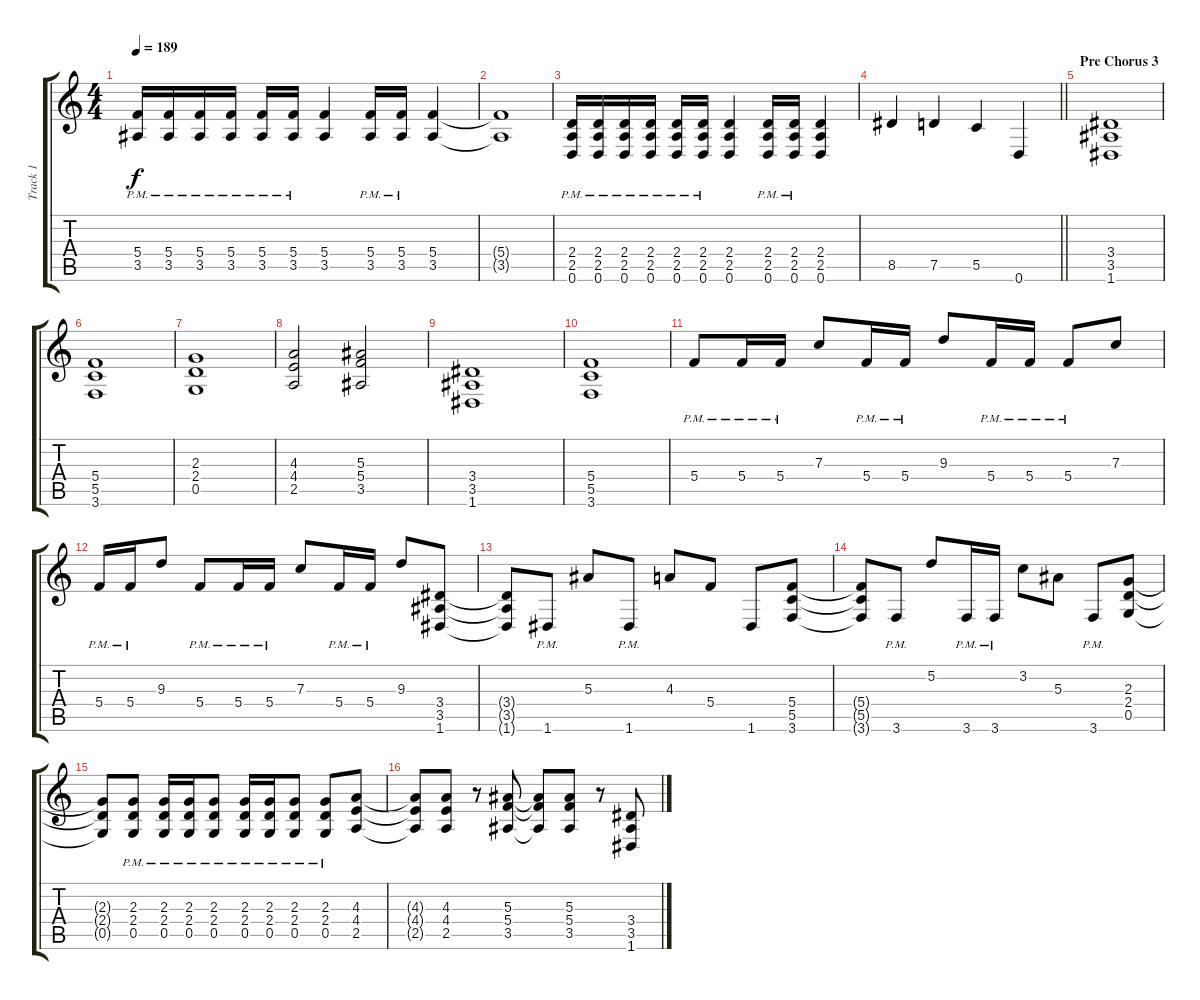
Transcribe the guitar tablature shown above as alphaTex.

\track ("Track 1" "Track 1") {instrument overdrivenguitar}
\staff {score tabs}
\tuning (D4 A3 F3 C3 G2 D2) {hide}
\ts (4 4)
\tempo 189
\clef g2
\ks c
(5.4{pm} 3.5{pm}).16{dy f} (5.4{pm} 3.5{pm}).16 (5.4{pm} 3.5{pm}).16 (5.4{pm} 3.5{pm}).16 (5.4{pm} 3.5{pm}).16 (5.4{pm} 3.5{pm}).16 (5.4 3.5).4 (5.4{pm} 3.5{pm}).16 (5.4{pm} 3.5{pm}).16 (5.4 3.5).4 |
(5.4{t} 3.5{t}).1 |
(2.4{pm} 2.5{pm} 0.6{pm}).16 (2.4{pm} 2.5{pm} 0.6{pm}).16 (2.4{pm} 2.5{pm} 0.6{pm}).16 (2.4{pm} 2.5{pm} 0.6{pm}).16 (2.4{pm} 2.5{pm} 0.6{pm}).16 (2.4{pm} 2.5{pm} 0.6{pm}).16 (2.4 2.5 0.6).4 (2.4{pm} 2.5{pm} 0.6{pm}).16 (2.4{pm} 2.5{pm} 0.6{pm}).16 (2.4 2.5 0.6).4 |
\barLineRight lightlight
8.5.4 7.5.4 5.5.4 0.6.4 |
\section ("" "Pre Chorus 3")
(3.4 3.5 1.6).1 |
(5.4 5.5 3.6).1 |
(2.3 2.4 0.5).1 |
(4.3 4.4 2.5).2 (5.3 5.4 3.5).2 |
(3.4 3.5 1.6).1 |
(5.4 5.5 3.6).1 |
5.4{pm}.8 5.4{pm}.16 5.4{pm}.16 7.3.8 5.4{pm}.16 5.4{pm}.16 9.3.8 5.4{pm}.16 5.4{pm}.16 5.4{pm}.8 7.3.8 |
5.4{pm}.16 5.4{pm}.16 9.3.8 5.4{pm}.8 5.4{pm}.16 5.4{pm}.16 7.3.8 5.4{pm}.16 5.4{pm}.16 9.3.8 (3.4 3.5 1.6).8 |
(3.4{t} 3.5{t} 1.6{t}).8 1.6{pm}.8 5.3.8 1.6{pm}.8 4.3.8 5.4.8 1.6.8 (5.4 5.5 3.6).8 |
(5.4{t} 5.5{t} 3.6{t}).8 3.6{pm}.8 5.2.8 3.6{pm}.16 3.6{pm}.16 3.2.8 5.3.8 3.6{pm}.8 (2.3 2.4 0.5).8 |
(2.3{t} 2.4{t} 0.5{t}).8 (2.3{pm} 2.4{pm} 0.5{pm}).8 (2.3{pm} 2.4{pm} 0.5{pm}).16 (2.3{pm} 2.4{pm} 0.5{pm}).16 (2.3{pm} 2.4{pm} 0.5{pm}).8 (2.3{pm} 2.4{pm} 0.5{pm}).16 (2.3{pm} 2.4{pm} 0.5{pm}).16 (2.3{pm} 2.4{pm} 0.5{pm}).8 (2.3{pm} 2.4{pm} 0.5{pm}).8 (4.3 4.4 2.5).8 |
(4.3{t} 4.4{t} 2.5{t}).8 (4.3 4.4 2.5).8 r.8 (5.3 5.4 3.5).8 (5.3{t} 5.4{t} 3.5{t}).8 (5.3 5.4 3.5).8 r.8 (3.4 3.5 1.6).8
